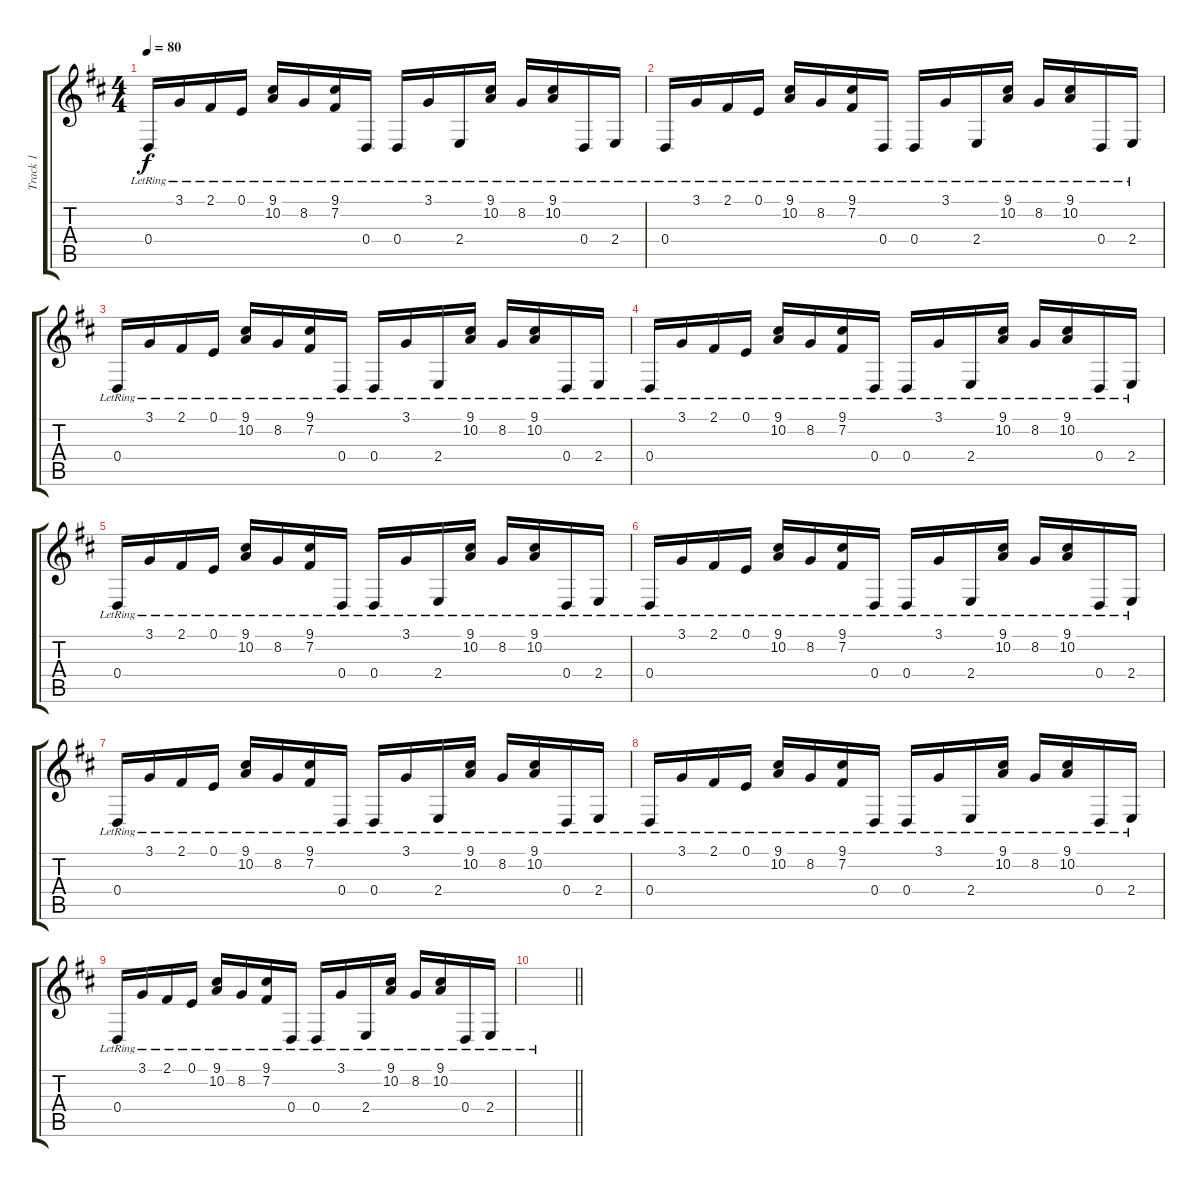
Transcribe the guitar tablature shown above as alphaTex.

\track ("Track 1" "Track 1") {instrument vibraphone}
\staff {score tabs}
\tuning (E4 B3 G3 D3 A2 E2) {hide}
\ts (4 4)
\tempo 80
\clef g2
\ks bminor
0.4{lr}.16{dy f} 3.1{lr}.16 2.1{lr}.16 0.1{lr}.16 (9.1{lr} 10.2{lr}).16 8.2{lr}.16 (9.1{lr} 7.2{lr}).16 0.4{lr}.16 0.4{lr}.16 3.1{lr}.16 2.4{lr}.16 (9.1{lr} 10.2{lr}).16 8.2{lr}.16 (9.1{lr} 10.2{lr}).16 0.4{lr}.16 2.4{lr}.16 |
0.4{lr}.16 3.1{lr}.16 2.1{lr}.16 0.1{lr}.16 (9.1{lr} 10.2{lr}).16 8.2{lr}.16 (9.1{lr} 7.2{lr}).16 0.4{lr}.16 0.4{lr}.16 3.1{lr}.16 2.4{lr}.16 (9.1{lr} 10.2{lr}).16 8.2{lr}.16 (9.1{lr} 10.2{lr}).16 0.4{lr}.16 2.4{lr}.16 |
0.4{lr}.16 3.1{lr}.16 2.1{lr}.16 0.1{lr}.16 (9.1{lr} 10.2{lr}).16 8.2{lr}.16 (9.1{lr} 7.2{lr}).16 0.4{lr}.16 0.4{lr}.16 3.1{lr}.16 2.4{lr}.16 (9.1{lr} 10.2{lr}).16 8.2{lr}.16 (9.1{lr} 10.2{lr}).16 0.4{lr}.16 2.4{lr}.16 |
0.4{lr}.16 3.1{lr}.16 2.1{lr}.16 0.1{lr}.16 (9.1{lr} 10.2{lr}).16 8.2{lr}.16 (9.1{lr} 7.2{lr}).16 0.4{lr}.16 0.4{lr}.16 3.1{lr}.16 2.4{lr}.16 (9.1{lr} 10.2{lr}).16 8.2{lr}.16 (9.1{lr} 10.2{lr}).16 0.4{lr}.16 2.4{lr}.16 |
0.4{lr}.16 3.1{lr}.16 2.1{lr}.16 0.1{lr}.16 (9.1{lr} 10.2{lr}).16 8.2{lr}.16 (9.1{lr} 7.2{lr}).16 0.4{lr}.16 0.4{lr}.16 3.1{lr}.16 2.4{lr}.16 (9.1{lr} 10.2{lr}).16 8.2{lr}.16 (9.1{lr} 10.2{lr}).16 0.4{lr}.16 2.4{lr}.16 |
0.4{lr}.16 3.1{lr}.16 2.1{lr}.16 0.1{lr}.16 (9.1{lr} 10.2{lr}).16 8.2{lr}.16 (9.1{lr} 7.2{lr}).16 0.4{lr}.16 0.4{lr}.16 3.1{lr}.16 2.4{lr}.16 (9.1{lr} 10.2{lr}).16 8.2{lr}.16 (9.1{lr} 10.2{lr}).16 0.4{lr}.16 2.4{lr}.16 |
0.4{lr}.16 3.1{lr}.16 2.1{lr}.16 0.1{lr}.16 (9.1{lr} 10.2{lr}).16 8.2{lr}.16 (9.1{lr} 7.2{lr}).16 0.4{lr}.16 0.4{lr}.16 3.1{lr}.16 2.4{lr}.16 (9.1{lr} 10.2{lr}).16 8.2{lr}.16 (9.1{lr} 10.2{lr}).16 0.4{lr}.16 2.4{lr}.16 |
0.4{lr}.16 3.1{lr}.16 2.1{lr}.16 0.1{lr}.16 (9.1{lr} 10.2{lr}).16 8.2{lr}.16 (9.1{lr} 7.2{lr}).16 0.4{lr}.16 0.4{lr}.16 3.1{lr}.16 2.4{lr}.16 (9.1{lr} 10.2{lr}).16 8.2{lr}.16 (9.1{lr} 10.2{lr}).16 0.4{lr}.16 2.4{lr}.16 |
0.4{lr}.16 3.1{lr}.16 2.1{lr}.16 0.1{lr}.16 (9.1{lr} 10.2{lr}).16 8.2{lr}.16 (9.1{lr} 7.2{lr}).16 0.4{lr}.16 0.4{lr}.16 3.1{lr}.16 2.4{lr}.16 (9.1{lr} 10.2{lr}).16 8.2{lr}.16 (9.1{lr} 10.2{lr}).16 0.4{lr}.16 2.4{lr}.16 |
\barLineRight lightlight
